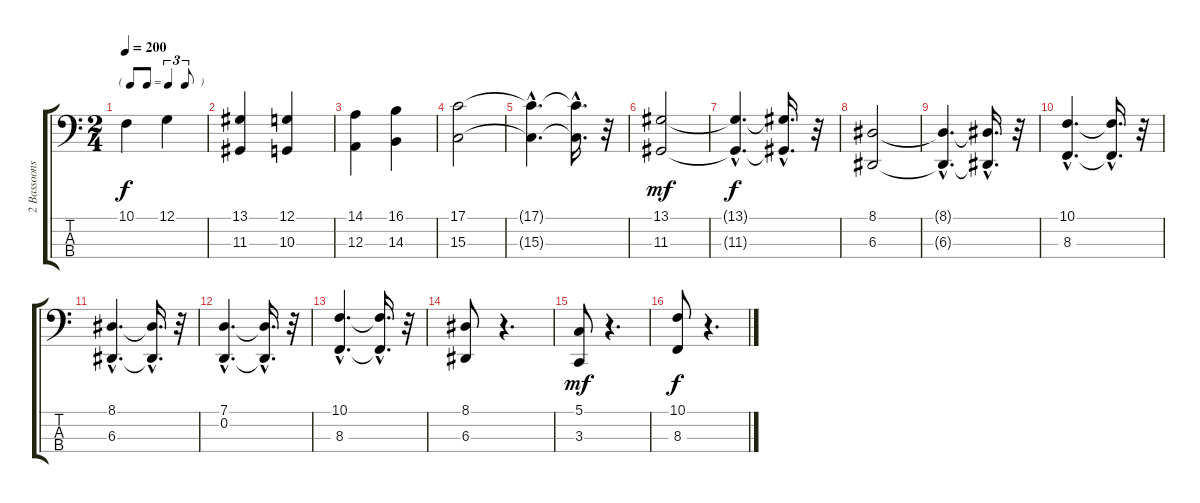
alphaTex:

\track ("2 Bassoons" "2 Bassoons") {instrument bassoon}
\staff {score tabs}
\tuning (G2 D2 A1 E1) {hide}
\ts (2 4)
\tf triplet8th
\tempo 200
\clef f4
\ks c
10.1.4{dy f} 12.1.4 |
(13.1 11.3).4 (12.1 10.3).4 |
(14.1 12.3).4 (16.1 14.3).4 |
(17.1 15.3).2 |
(17.1{hac t} 15.3{hac t}).4{d} (17.1{hac t} 15.3{hac t}).16{d} r.32 |
(13.1 11.3).2{dy mf} |
(13.1{hac t} 11.3{hac t}).4{d dy f} (13.1{hac t} 11.3{hac t}).16{d} r.32 |
(8.1 6.3).2 |
(8.1{hac t} 6.3{hac t}).4{d} (8.1{hac t} 6.3{hac t}).16{d} r.32 |
(10.1{hac} 8.3{hac}).4{d} (10.1{hac t} 8.3{hac t}).16{d} r.32 |
(8.1{hac} 6.3{hac}).4{d} (8.1{hac t} 6.3{hac t}).16{d} r.32 |
(7.1{hac} 0.2{hac}).4{d} (7.1{hac t} 0.2{hac t}).16{d} r.32 |
(10.1{hac} 8.3{hac}).4{d} (10.1{hac t} 8.3{hac t}).16{d} r.32 |
(8.1 6.3).8 r.4{d} |
(5.1 3.3).8{dy mf} r.4{d} |
(10.1 8.3).8{dy f} r.4{d}
